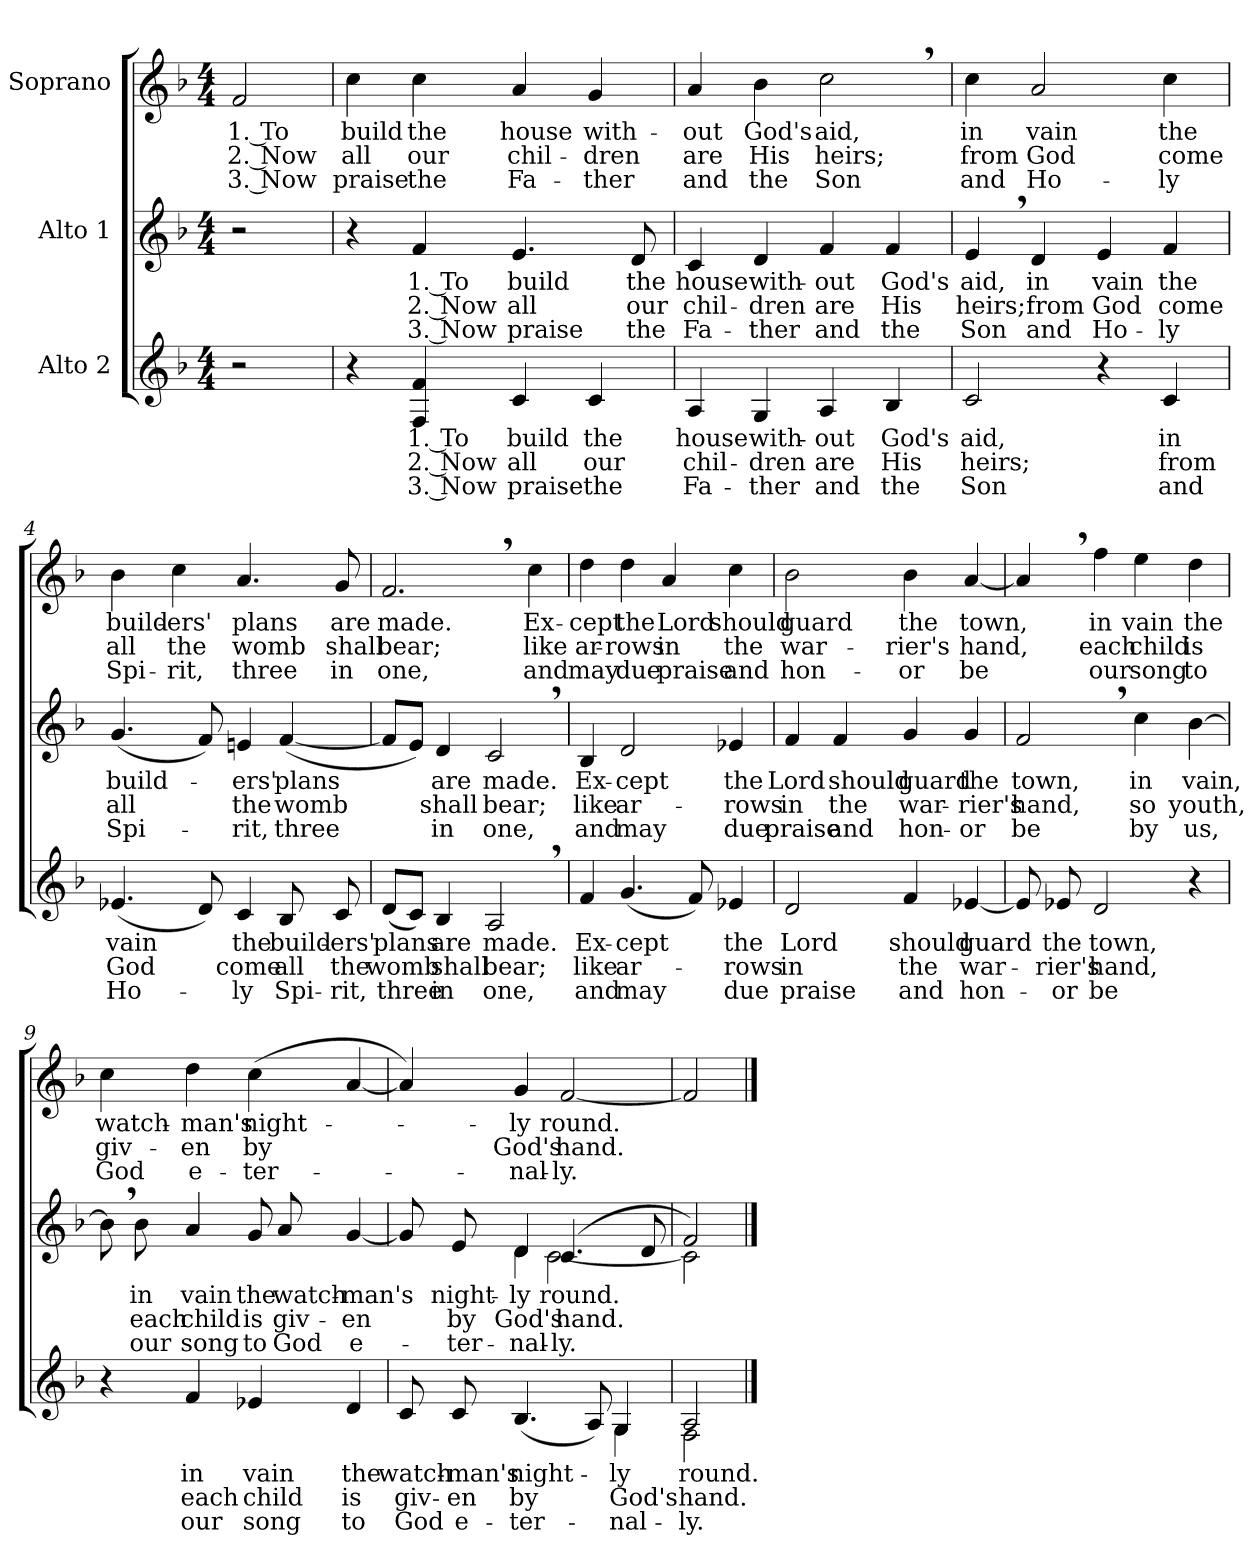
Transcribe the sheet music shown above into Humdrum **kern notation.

**kern	**text	**text	**text	**kern	**text	**text	**text	**kern	**text	**text	**text
*part3	*part3	*part3	*part3	*part2	*part2	*part2	*part2	*part1	*part1	*part1	*part1
*staff3	*staff3	*staff3	*staff3	*staff2	*staff2	*staff2	*staff2	*staff1	*staff1	*staff1	*staff1
*I"Alto 2	*	*	*	*I"Alto 1	*	*	*	*I"Soprano	*	*	*
*clefG2	*	*	*	*clefG2	*	*	*	*clefG2	*	*	*
*k[b-]	*	*	*	*k[b-]	*	*	*	*k[b-]	*	*	*
*F:	*	*	*	*F:	*	*	*	*F:	*	*	*
*M4/4	*	*	*	*M4/4	*	*	*	*M4/4	*	*	*
=	=	=	=	=	=	=	=	=	=	=	=
!	!	!	!	!	!	!	!	!	!LO:LY:b	!LO:LY:b	!LO:LY:b
2r	.	.	.	2r	.	.	.	2f/	1. To	2. Now	3. Now
=1	=1	=1	=1	=1	=1	=1	=1	=1	=1	=1	=1
!	!	!	!	!	!	!	!	!	!LO:LY:b	!LO:LY:b	!LO:LY:b
4r	.	.	.	4r	.	.	.	4cc\	build	all	praise
!	!LO:LY:b	!LO:LY:b	!LO:LY:b	!	!LO:LY:b	!LO:LY:b	!LO:LY:b	!	!LO:LY:b	!LO:LY:b	!LO:LY:b
4F!/ 4f/	1. To	2. Now	3. Now	4f/	1. To	2. Now	3. Now	4cc\	the	our	the
!	!LO:LY:b	!LO:LY:b	!LO:LY:b	!	!LO:LY:b	!LO:LY:b	!LO:LY:b	!	!LO:LY:b	!LO:LY:b	!LO:LY:b
4c/	build	all	praise	4.e/	build	all	praise	4a/	house	chil-	Fa-
!	!LO:LY:b	!LO:LY:b	!LO:LY:b	!	!	!	!	!	!LO:LY:b	!LO:LY:b	!LO:LY:b
4c/	the	our	the	.	.	.	.	4g/	with-	-dren	-ther
!	!	!	!	!	!LO:LY:b	!LO:LY:b	!LO:LY:b	!	!	!	!
.	.	.	.	8d/	the	our	the	.	.	.	.
=2	=2	=2	=2	=2	=2	=2	=2	=2	=2	=2	=2
!	!LO:LY:b	!LO:LY:b	!LO:LY:b	!	!LO:LY:b	!LO:LY:b	!LO:LY:b	!	!LO:LY:b	!LO:LY:b	!LO:LY:b
4A/	house	chil-	Fa-	4c/	house	chil-	Fa-	4a/	-out	are	and
!	!LO:LY:b	!LO:LY:b	!LO:LY:b	!	!LO:LY:b	!LO:LY:b	!LO:LY:b	!	!LO:LY:b	!LO:LY:b	!LO:LY:b
4G/	with-	-dren	-ther	4d/	with-	-dren	-ther	4b-\	God's	His	the
!	!LO:LY:b	!LO:LY:b	!LO:LY:b	!	!LO:LY:b	!LO:LY:b	!LO:LY:b	!	!LO:LY:b	!LO:LY:b	!LO:LY:b
4A/	-out	are	and	4f/	-out	are	and	2cc,>\	aid,	heirs;	Son
!	!LO:LY:b	!LO:LY:b	!LO:LY:b	!	!LO:LY:b	!LO:LY:b	!LO:LY:b	!	!	!	!
4B-/	God's	His	the	4f/	God's	His	the	.	.	.	.
=3	=3	=3	=3	=3	=3	=3	=3	=3	=3	=3	=3
!	!LO:LY:b	!LO:LY:b	!LO:LY:b	!	!LO:LY:b	!LO:LY:b	!LO:LY:b	!	!LO:LY:b	!LO:LY:b	!LO:LY:b
2c/	aid,	heirs;	Son	4e,>/	aid,	heirs;	Son	4cc\	in	from	and
!	!	!	!	!	!LO:LY:b	!LO:LY:b	!LO:LY:b	!	!LO:LY:b	!LO:LY:b	!LO:LY:b
.	.	.	.	4d/	in	from	and	2a/	vain	God	Ho-
!	!	!	!	!	!LO:LY:b	!LO:LY:b	!LO:LY:b	!	!	!	!
4r	.	.	.	4e/	vain	God	Ho-	.	.	.	.
!	!LO:LY:b	!LO:LY:b	!LO:LY:b	!	!LO:LY:b	!LO:LY:b	!LO:LY:b	!	!LO:LY:b	!LO:LY:b	!LO:LY:b
4c/	in	from	and	4f/	the	come	-ly	4cc\	the	come	-ly
!!LO:LB:g=z
=4	=4	=4	=4	=4	=4	=4	=4	=4	=4	=4	=4
!	!LO:LY:b	!LO:LY:b	!LO:LY:b	!	!LO:LY:b	!LO:LY:b	!LO:LY:b	!	!LO:LY:b	!LO:LY:b	!LO:LY:b
(<4.e-X/	vain	God	Ho-	(<4.g/	build-	all	Spi-	4b-\	build-	all	Spi-
!	!	!	!	!	!	!	!	!	!LO:LY:b	!LO:LY:b	!LO:LY:b
.	.	.	.	.	.	.	.	4cc\	-ers'	the	-rit,
8d/)	.	.	.	8f/)	.	.	.	.	.	.	.
!	!LO:LY:b	!LO:LY:b	!LO:LY:b	!	!LO:LY:b	!LO:LY:b	!LO:LY:b	!	!LO:LY:b	!LO:LY:b	!LO:LY:b
4c/	the	come	-ly	4en/	-ers'	the	-rit,	4.a/	plans	womb	three
!	!LO:LY:b	!LO:LY:b	!LO:LY:b	!	!LO:LY:b	!LO:LY:b	!LO:LY:b	!	!	!	!
8B-/	build-	all	Spi-	(<[4f/	plans	womb	three	.	.	.	.
!	!LO:LY:b	!LO:LY:b	!LO:LY:b	!	!	!	!	!	!LO:LY:b	!LO:LY:b	!LO:LY:b
8c/	-ers'	the	-rit,	.	.	.	.	8g/	are	shall	in
=5	=5	=5	=5	=5	=5	=5	=5	=5	=5	=5	=5
!	!LO:LY:b	!LO:LY:b	!LO:LY:b	!	!	!	!	!	!LO:LY:b	!LO:LY:b	!LO:LY:b
(<8d/L	plans	womb	three	8f/L]	.	.	.	2.f,>/	made.	bear;	one,
8c/J)	.	.	.	8e/J)	.	.	.	.	.	.	.
!	!LO:LY:b	!LO:LY:b	!LO:LY:b	!	!LO:LY:b	!LO:LY:b	!LO:LY:b	!	!	!	!
4B-/	are	shall	in	4d/	are	shall	in	.	.	.	.
!	!LO:LY:b	!LO:LY:b	!LO:LY:b	!	!LO:LY:b	!LO:LY:b	!LO:LY:b	!	!	!	!
2A,>/	made.	bear;	one,	2c,>/	made.	bear;	one,	.	.	.	.
!	!	!	!	!	!	!	!	!	!LO:LY:b	!LO:LY:b	!LO:LY:b
.	.	.	.	.	.	.	.	4cc\	Ex-	like	and
=6	=6	=6	=6	=6	=6	=6	=6	=6	=6	=6	=6
!	!LO:LY:b	!LO:LY:b	!LO:LY:b	!	!LO:LY:b	!LO:LY:b	!LO:LY:b	!	!LO:LY:b	!LO:LY:b	!LO:LY:b
4f/	Ex-	like	and	4B-/	Ex-	like	and	4dd\	-cept	ar-	may
!	!LO:LY:b	!LO:LY:b	!LO:LY:b	!	!LO:LY:b	!LO:LY:b	!LO:LY:b	!	!LO:LY:b	!LO:LY:b	!LO:LY:b
(<4.g/	-cept	ar-	may	2d/	-cept	ar-	may	4dd\	the	-rows	due
!	!	!	!	!	!	!	!	!	!LO:LY:b	!LO:LY:b	!LO:LY:b
.	.	.	.	.	.	.	.	4a/	Lord	in	praise
8f/)	.	.	.	.	.	.	.	.	.	.	.
!	!LO:LY:b	!LO:LY:b	!LO:LY:b	!	!LO:LY:b	!LO:LY:b	!LO:LY:b	!	!LO:LY:b	!LO:LY:b	!LO:LY:b
4e-X/	the	-rows	due	4e-X/	the	-rows	due	4cc\	should	the	and
=7	=7	=7	=7	=7	=7	=7	=7	=7	=7	=7	=7
!	!LO:LY:b	!LO:LY:b	!LO:LY:b	!	!LO:LY:b	!LO:LY:b	!LO:LY:b	!	!LO:LY:b	!LO:LY:b	!LO:LY:b
2d/	Lord	in	praise	4f/	Lord	in	praise	2b-\	guard	war-	hon-
!	!	!	!	!	!LO:LY:b	!LO:LY:b	!LO:LY:b	!	!	!	!
.	.	.	.	4f/	should	the	and	.	.	.	.
!	!LO:LY:b	!LO:LY:b	!LO:LY:b	!	!LO:LY:b	!LO:LY:b	!LO:LY:b	!	!LO:LY:b	!LO:LY:b	!LO:LY:b
4f/	should	the	and	4g/	guard	war-	hon-	4b-\	the	-rier's	-or
!	!LO:LY:b	!LO:LY:b	!LO:LY:b	!	!LO:LY:b	!LO:LY:b	!LO:LY:b	!	!LO:LY:b	!LO:LY:b	!LO:LY:b
[4e-X/	guard	war-	hon-	4g/	the	-rier's	-or	[4a/	town,	hand,	be
!!LO:LB:g=z
=8	=8	=8	=8	=8	=8	=8	=8	=8	=8	=8	=8
!	!	!	!	!	!LO:LY:b	!LO:LY:b	!LO:LY:b	!	!	!	!
8e-/]	.	.	.	2f,>/	town,	hand,	be	4a,>/]	.	.	.
!	!LO:LY:b	!LO:LY:b	!LO:LY:b	!	!	!	!	!	!	!	!
8e-X/	the	-rier's	-or	.	.	.	.	.	.	.	.
!	!LO:LY:b	!LO:LY:b	!LO:LY:b	!	!	!	!	!	!LO:LY:b	!LO:LY:b	!LO:LY:b
2d/	town,	hand,	be	.	.	.	.	4ff\	in	each	our
!	!	!	!	!	!LO:LY:b	!LO:LY:b	!LO:LY:b	!	!LO:LY:b	!LO:LY:b	!LO:LY:b
.	.	.	.	4cc\	in	so	by	4ee\	vain	child	song
!	!	!	!	!	!LO:LY:b	!LO:LY:b	!LO:LY:b	!	!LO:LY:b	!LO:LY:b	!LO:LY:b
4r	.	.	.	[4b-\	vain,	youth,	us,	4dd\	the	is	to
=9	=9	=9	=9	=9	=9	=9	=9	=9	=9	=9	=9
!	!	!	!	!	!	!	!	!	!LO:LY:b	!LO:LY:b	!LO:LY:b
4r	.	.	.	8b-,>\]	.	.	.	4cc\	watch-	giv-	God
!	!	!	!	!	!LO:LY:b	!LO:LY:b	!LO:LY:b	!	!	!	!
.	.	.	.	8b-\	in	each	our	.	.	.	.
!	!LO:LY:b	!LO:LY:b	!LO:LY:b	!	!LO:LY:b	!LO:LY:b	!LO:LY:b	!	!LO:LY:b	!LO:LY:b	!LO:LY:b
4f/	in	each	our	4a/	vain	child	song	4dd\	-man's	-en	e-
!	!LO:LY:b	!LO:LY:b	!LO:LY:b	!	!LO:LY:b	!LO:LY:b	!LO:LY:b	!	!LO:LY:b	!LO:LY:b	!LO:LY:b
4e-X/	vain	child	song	8g/	the	is	to	(>4cc\	night-	by	-ter-
!	!	!	!	!	!LO:LY:b	!LO:LY:b	!LO:LY:b	!	!	!	!
.	.	.	.	8a/	watch-	giv-	God	.	.	.	.
!	!LO:LY:b	!LO:LY:b	!LO:LY:b	!	!LO:LY:b	!LO:LY:b	!LO:LY:b	!	!	!	!
4d/	the	is	to	[4g/	-man's	-en	e-	[4a/	.	.	.
=10	=10	=10	=10	=10	=10	=10	=10	=10	=10	=10	=10
!	!LO:LY:b	!LO:LY:b	!LO:LY:b	!	!	!	!	!	!	!	!
*^	*	*	*	*^	*	*	*	*	*	*	*
8c/	2.ryy	watch-	giv-	God	8g/]	4ryy	.	.	.	4a/])	.	.	.
!	!	!LO:LY:b	!LO:LY:b	!LO:LY:b	!	!	!LO:LY:b	!LO:LY:b	!LO:LY:b	!	!	!	!
8c/	.	-man's	-en	e-	8e/	.	night-	by	-ter-	.	.	.	.
!	!	!LO:LY:b	!LO:LY:b	!LO:LY:b	!	!	!LO:LY:b	!LO:LY:b	!LO:LY:b	!	!LO:LY:b	!LO:LY:b	!LO:LY:b
(<4.B-/	.	night-	by	-ter-	4d/	4d\	-ly	God's	-nal-	4g/	-ly	God's	-nal-
!	!	!	!	!	!	!	!LO:LY:b	!LO:LY:b	!LO:LY:b	!	!LO:LY:b	!LO:LY:b	!LO:LY:b
.	.	.	.	.	(4.c/	[<2c\	round.	hand.	-ly.	[2f/	round.	hand.	-ly.
8A/)	.	.	.	.	.	.	.	.	.	.	.	.	.
!	!	!LO:LY:b	!LO:LY:b	!LO:LY:b	!	!	!	!	!	!	!	!	!
4G/	4G\	-ly	God's	-nal-	.	.	.	.	.	.	.	.	.
.	.	.	.	.	8d/	.	.	.	.	.	.	.	.
=11	=11	=11	=11	=11	=11	=11	=11	=11	=11	=11	=11	=11	=11
!	!	!LO:LY:b	!LO:LY:b	!LO:LY:b	!	!	!	!	!	!	!	!	!
2A/	2F\	round.	hand.	-ly.	2f/)	2c\]	.	.	.	2f/]	.	.	.
*v	*v	*	*	*	*	*	*	*	*	*	*	*	*
*	*	*	*	*v	*v	*	*	*	*	*	*	*
==	==	==	==	==	==	==	==	==	==	==	==
*-	*-	*-	*-	*-	*-	*-	*-	*-	*-	*-	*-
